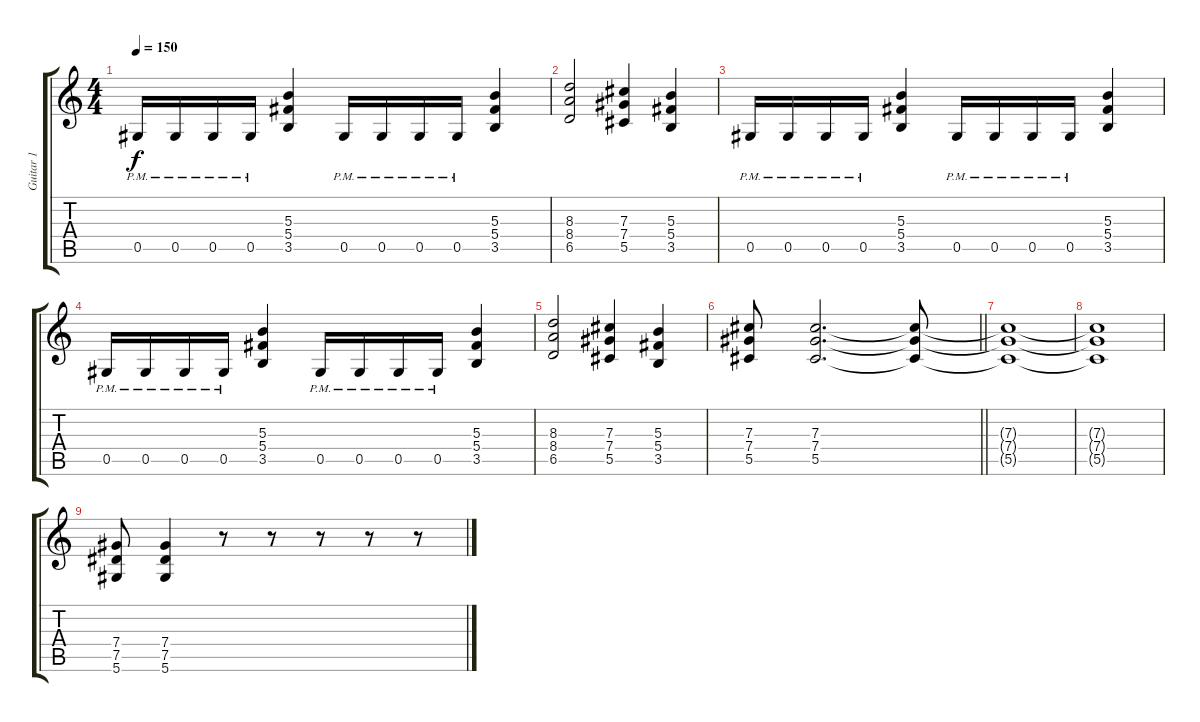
\track ("Guitar 1" "Guitar 1") {instrument distortionguitar}
\staff {score tabs}
\tuning (Eb4 Bb3 Gb3 Db3 Ab2 Eb2) {hide}
\ts (4 4)
\tempo 150
\clef g2
\ks c
0.5{pm}.16{dy f} 0.5{pm}.16 0.5{pm}.16 0.5{pm}.16 (5.3 5.4 3.5).4 0.5{pm}.16 0.5{pm}.16 0.5{pm}.16 0.5{pm}.16 (5.3 5.4 3.5).4 |
(8.3 8.4 6.5).2 (7.3 7.4 5.5).4 (5.3 5.4 3.5).4 |
0.5{pm}.16 0.5{pm}.16 0.5{pm}.16 0.5{pm}.16 (5.3 5.4 3.5).4 0.5{pm}.16 0.5{pm}.16 0.5{pm}.16 0.5{pm}.16 (5.3 5.4 3.5).4 |
0.5{pm}.16 0.5{pm}.16 0.5{pm}.16 0.5{pm}.16 (5.3 5.4 3.5).4 0.5{pm}.16 0.5{pm}.16 0.5{pm}.16 0.5{pm}.16 (5.3 5.4 3.5).4 |
(8.3 8.4 6.5).2 (7.3 7.4 5.5).4 (5.3 5.4 3.5).4 |
\barLineRight lightlight
(7.3 7.4 5.5).8 (7.3 7.4 5.5).2{d} (7.3{t} 7.4{t} 5.5{t}).8 |
(7.3{t} 7.4{t} 5.5{t}).1 |
(7.3{t} 7.4{t} 5.5{t}).1 |
(7.4 7.5 5.6).8 (7.4 7.5 5.6).4 r.8 r.8 r.8 r.8 r.8
